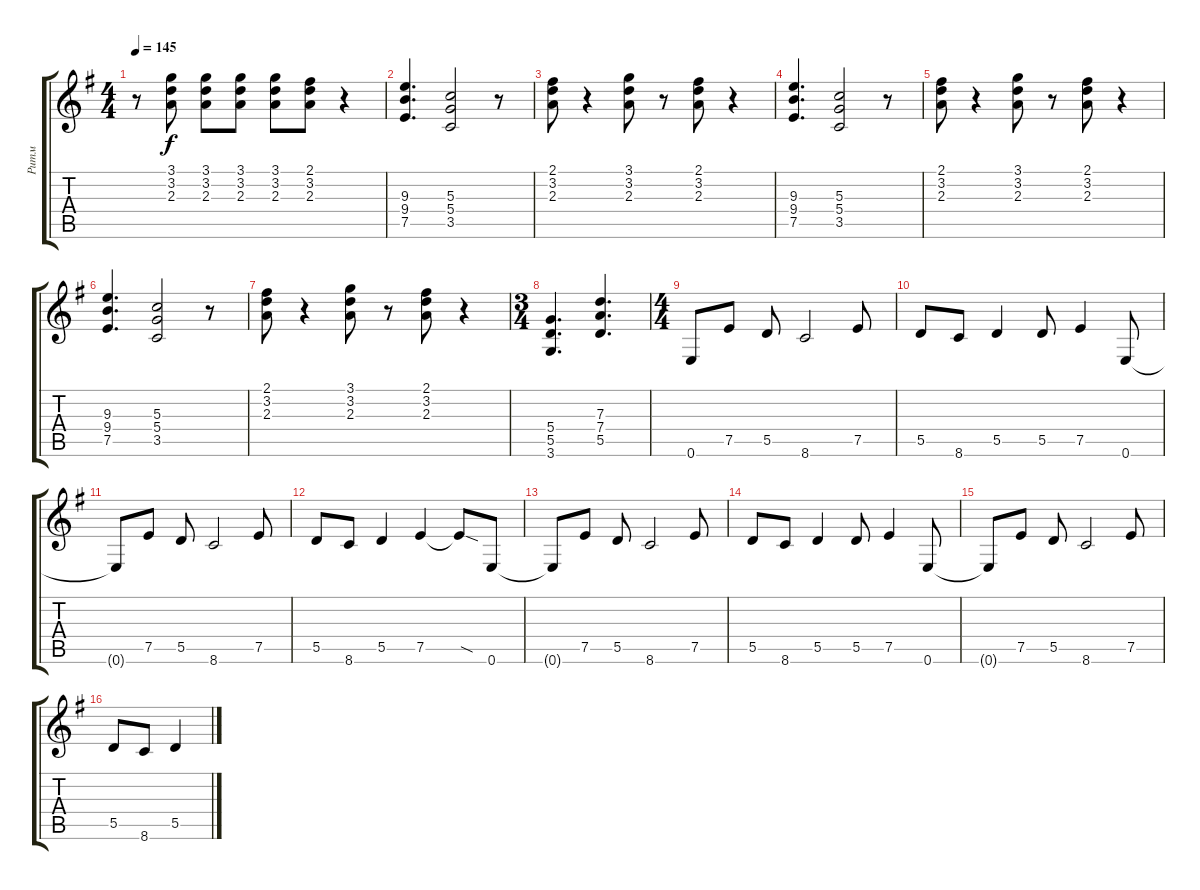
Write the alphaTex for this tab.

\track ("Ритм" "Ритм") {instrument distortionguitar}
\staff {score tabs}
\tuning (E4 B3 G3 D3 A2 E2) {hide}
\ts (4 4)
\tempo 145
\clef g2
\ks g
r.8{dy f} (3.1 3.2 2.3).8 (3.1 3.2 2.3).8 (3.1 3.2 2.3).8 (3.1 3.2 2.3).8 (2.1 3.2 2.3).8 r.4 |
(9.3 9.4 7.5).4{d} (5.3 5.4 3.5).2 r.8 |
(2.1 3.2 2.3).8 r.4 (3.1 3.2 2.3).8 r.8 (2.1 3.2 2.3).8 r.4 |
(9.3 9.4 7.5).4{d} (5.3 5.4 3.5).2 r.8 |
(2.1 3.2 2.3).8 r.4 (3.1 3.2 2.3).8 r.8 (2.1 3.2 2.3).8 r.4 |
(9.3 9.4 7.5).4{d} (5.3 5.4 3.5).2 r.8 |
(2.1 3.2 2.3).8 r.4 (3.1 3.2 2.3).8 r.8 (2.1 3.2 2.3).8 r.4 |
\ts (3 4)
(5.4 5.5 3.6).4{d} (7.3 7.4 5.5).4{d} |
\ts (4 4)
0.6.8 7.5.8 5.5.8 8.6.2 7.5.8 |
5.5.8 8.6.8 5.5.4 5.5.8 7.5.4 0.6.8 |
0.6{t}.8 7.5.8 5.5.8 8.6.2 7.5.8 |
5.5.8 8.6.8 5.5.4 7.5.4 7.5{sod t}.8 0.6.8 |
0.6{t}.8 7.5.8 5.5.8 8.6.2 7.5.8 |
5.5.8 8.6.8 5.5.4 5.5.8 7.5.4 0.6.8 |
0.6{t}.8 7.5.8 5.5.8 8.6.2 7.5.8 |
5.5.8 8.6.8 5.5.4
